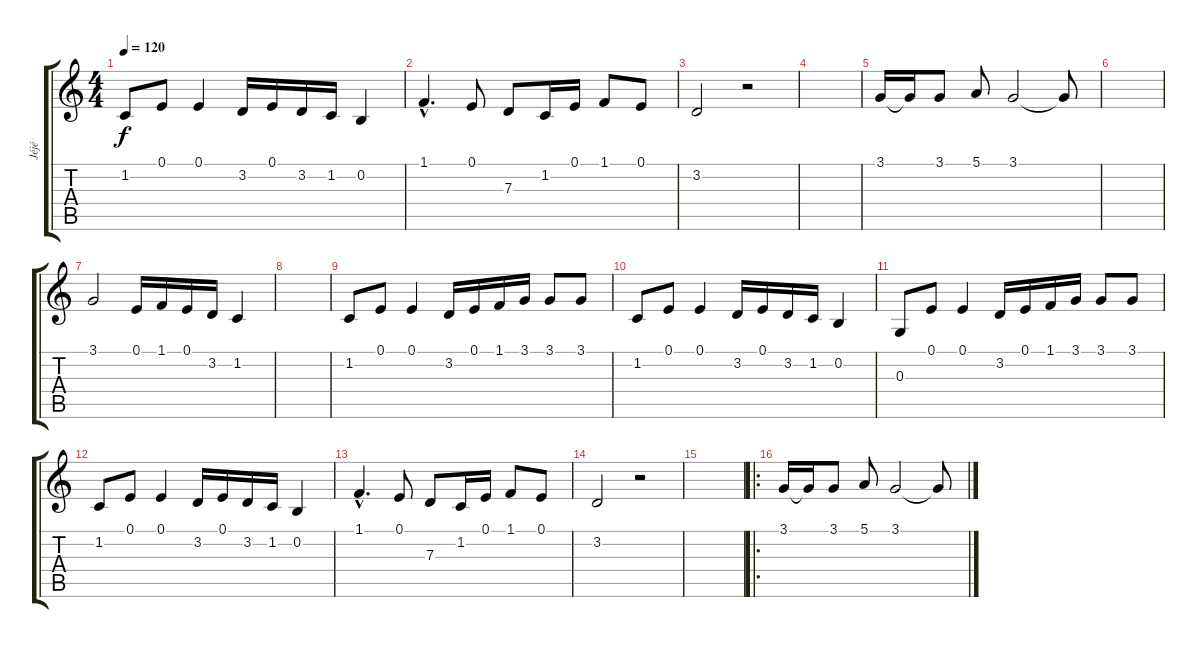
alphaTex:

\track ("Jéjé" "Jéjé") {instrument choiraahs}
\staff {score tabs}
\tuning (E4 B3 G3 D3 A2 E2) {hide}
\ts (4 4)
\tempo 120
\clef g2
\ks c
1.2.8{dy f} 0.1.8 0.1.4 3.2.16 0.1.16 3.2.16 1.2.16 0.2.4 |
1.1{hac}.4{d} 0.1.8 7.3.8 1.2.16 0.1.16 1.1.8 0.1.8 |
3.2.2 r.2 |
|
3.1.16 3.1{t}.16 3.1.8 5.1.8 3.1.2 3.1{t}.8 |
|
3.1.2 0.1.16 1.1.16 0.1.16 3.2.16 1.2.4 |
|
1.2.8 0.1.8 0.1.4 3.2.16 0.1.16 1.1.16 3.1.16 3.1.8 3.1.8 |
1.2.8 0.1.8 0.1.4 3.2.16 0.1.16 3.2.16 1.2.16 0.2.4 |
0.3.8 0.1.8 0.1.4 3.2.16 0.1.16 1.1.16 3.1.16 3.1.8 3.1.8 |
1.2.8 0.1.8 0.1.4 3.2.16 0.1.16 3.2.16 1.2.16 0.2.4 |
1.1{hac}.4{d} 0.1.8 7.3.8 1.2.16 0.1.16 1.1.8 0.1.8 |
3.2.2 r.2 |
|
\ro
3.1.16 3.1{t}.16 3.1.8 5.1.8 3.1.2 3.1{t}.8
